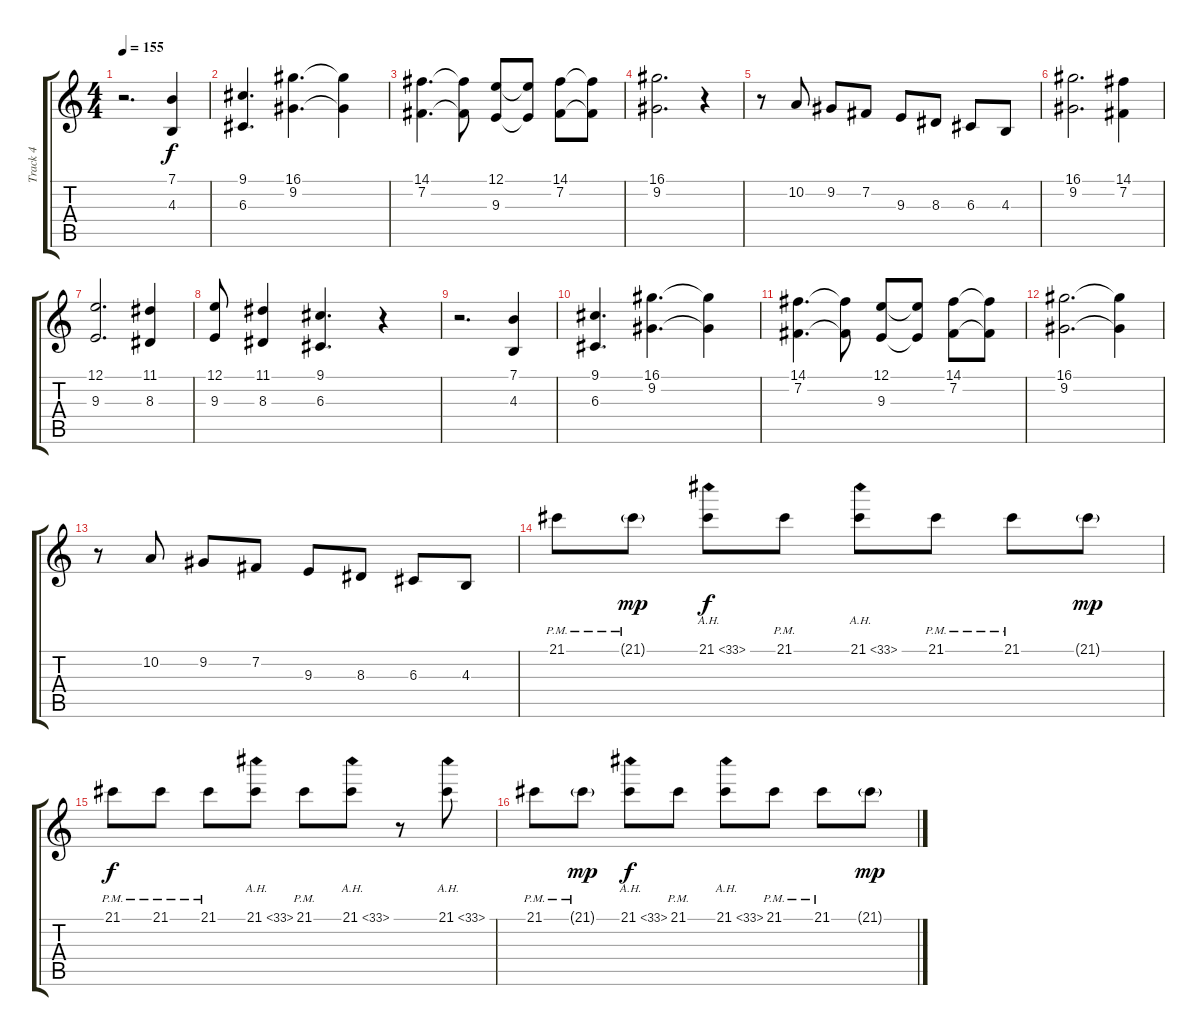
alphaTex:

\track ("Track 4" "Track 4") {instrument brightacousticpiano}
\staff {score tabs}
\tuning (E4 B3 G3 D3 A2 E2) {hide}
\ts (4 4)
\tempo 155
\clef g2
\ks c
r.2{d dy f} (7.1 4.3).4 |
(9.1 6.3).4{d} (16.1 9.2).4{d} (16.1{t} 9.2{t}).4 |
(14.1 7.2).4{d} (14.1{t} 7.2{t}).8 (12.1 9.3).8 (12.1{t} 9.3{t}).8 (14.1 7.2).8 (14.1{t} 7.2{t}).8 |
(16.1 9.2).2{d} r.4 |
r.8{volume 16} 10.2.8 9.2.8 7.2.8 9.3.8 8.3.8 6.3.8 4.3.8 |
(16.1 9.2).2{d volume 13} (14.1 7.2).4 |
(12.1 9.3).2{d} (11.1 8.3).4 |
(12.1 9.3).8 (11.1 8.3).4 (9.1 6.3).4{d} r.4 |
r.2{d} (7.1 4.3).4 |
(9.1 6.3).4{d} (16.1 9.2).4{d} (16.1{t} 9.2{t}).4 |
(14.1 7.2).4{d} (14.1{t} 7.2{t}).8 (12.1 9.3).8 (12.1{t} 9.3{t}).8 (14.1 7.2).8 (14.1{t} 7.2{t}).8 |
(16.1 9.2).2{d} (16.1{t} 9.2{t}).4 |
r.8{volume 16} 10.2.8 9.2.8 7.2.8 9.3.8 8.3.8 6.3.8 4.3.8 |
21.1{pm}.8{volume 16 balance 11 instrument tremolostrings} 21.1{g pm}.8{dy mp} 21.1{ah 12}.8{dy f} 21.1{pm}.8 21.1{ah 12}.8 21.1{pm}.8 21.1{pm}.8 21.1{g}.8{dy mp} |
21.1{pm}.8{dy f} 21.1{pm}.8 21.1{pm}.8 21.1{ah 12}.8 21.1{pm}.8 21.1{ah 12}.8 r.8 21.1{ah 12}.8 |
21.1{pm}.8{volume 16 balance 11 instrument tremolostrings} 21.1{g pm}.8{dy mp} 21.1{ah 12}.8{dy f} 21.1{pm}.8 21.1{ah 12}.8 21.1{pm}.8 21.1{pm}.8 21.1{g}.8{dy mp}
